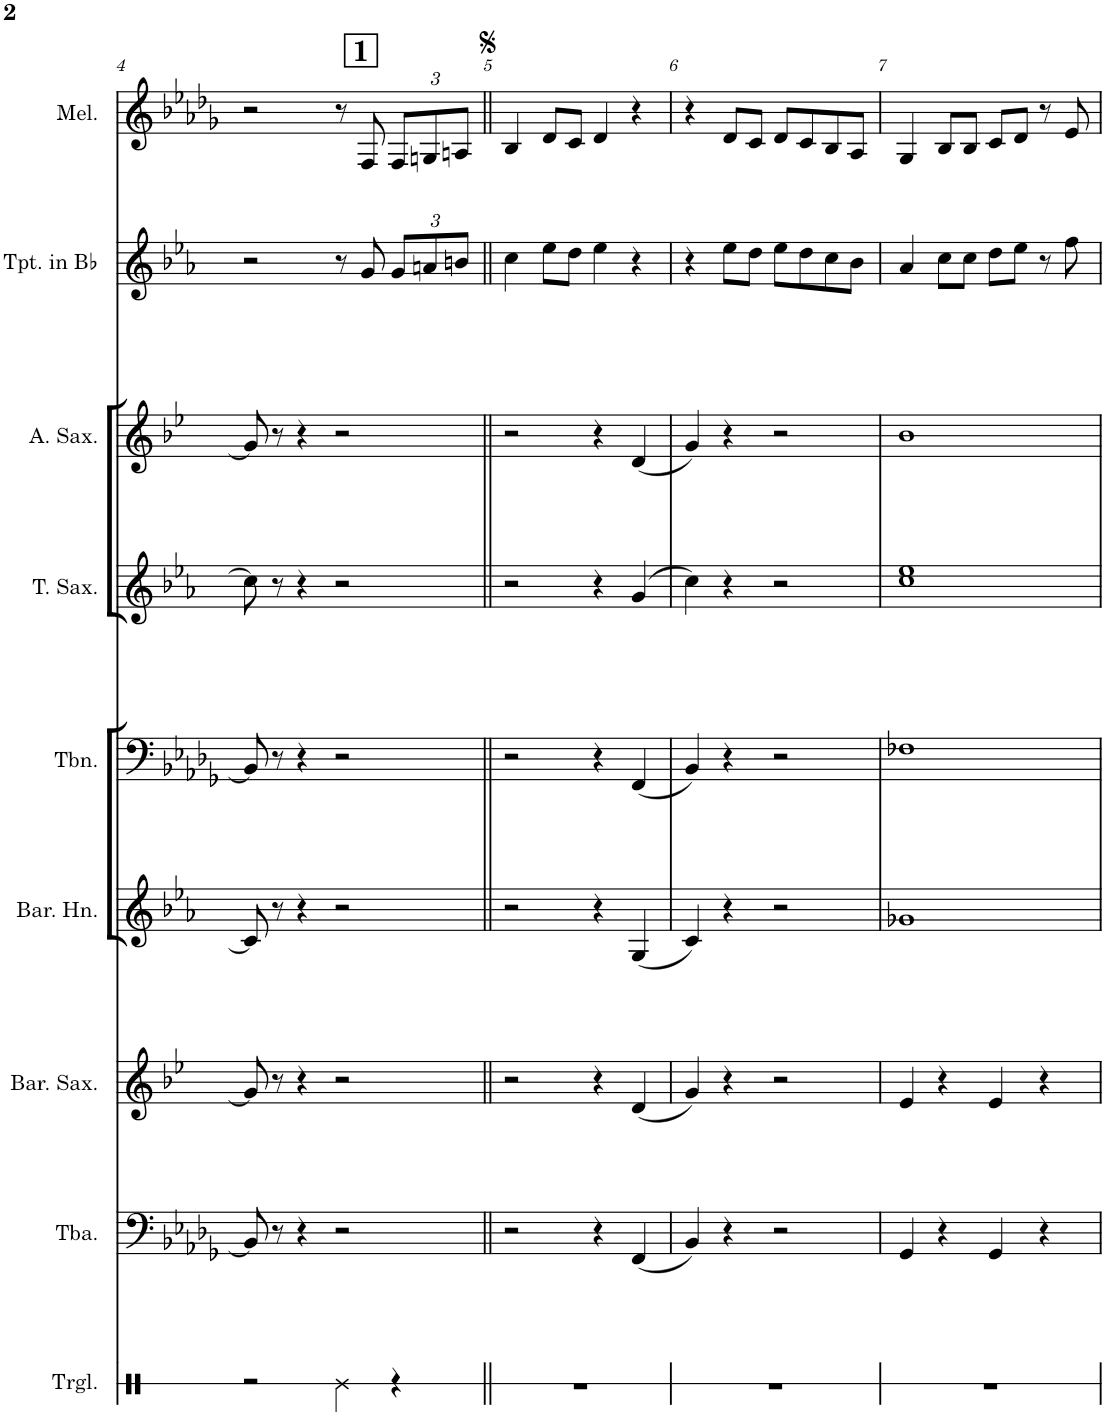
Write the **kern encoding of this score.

**kern	**kern	**kern	**kern	**kern	**kern	**kern	**kern	**kern
*part9	*part8	*part7	*part6	*part5	*part4	*part3	*part2	*part1
*staff9	*staff8	*staff7	*staff6	*staff5	*staff4	*staff3	*staff2	*staff1
*I"Triangle	*I"Tuba	*I"Baritone Saxophone	*I"Baritone Horn	*I"Trombone	*I"Tenor Saxophone	*I"Alto Saxophone	*I"Trumpet in Bb	*I"Melodica
*I'Trgl.	*I'Tba.	*I'Bar. Sax.	*I'Bar. Hn.	*I'Tbn.	*I'T. Sax.	*I'A. Sax.	*I'Tpt. in Bb	*I'Mel.
!!LO:PB:g=z
*clefX	*clefF4	*clefG2	*clefG2	*clefF4	*clefG2	*clefG2	*clefG2	*clefG2
*	*	*Trd12c21	*Trd4c7	*	*Trd8c14	*Trd5c9	*Trd1c2	*
*k[]	*k[b-e-a-d-g-]	*k[b-e-]	*k[b-e-a-]	*k[b-e-a-d-g-]	*k[b-e-a-]	*k[b-e-]	*k[b-e-a-]	*k[b-e-a-d-g-]
*M4/4	*M4/4	*M4/4	*M4/4	*M4/4	*M4/4	*M4/4	*M4/4	*M4/4
!!LO:REH:place=s1:a:B:cj:fs=14:t=1:qo=2.5
=4	=4	=4	=4	=4	=4	=4	=4	=4
2r	8BB-/]	8g/]	8c/]	8BB-/]	8cc\]	8g/]	2r	2r
.	8r	8r	8r	8r	8r	8r	.	.
.	4r	4r	4r	4r	4r	4r	.	.
4Re\	2r	2r	2r	2r	2r	2r	8r	8r
.	.	.	.	.	.	.	8g/	8F/
*	*	*	*	*	*	*	*Xbrackettup	*Xbrackettup
4r	.	.	.	.	.	.	12g/L	12F/L
.	.	.	.	.	.	.	12an/	12Gn/
.	.	.	.	.	.	.	12bn/J	12An/J
=5||	=5||	=5||	=5||	=5||	=5||	=5||	=5||	=5||
1r	2r	2r	2r	2r	2r	2r	4cc\	4B-/
.	.	.	.	.	.	.	8ee-\L	8d-/L
.	.	.	.	.	.	.	8dd\J	8c/J
.	4r	4r	4r	4r	4r	4r	4ee-\	4d-/
.	(4FF/	(4d/	(4G/	(4FF/	(4g/	(4d/	4r	4r
=6	=6	=6	=6	=6	=6	=6	=6	=6
1r	4BB-/)	4g/)	4c/)	4BB-/)	4cc\)	4g/)	4r	4r
.	4r	4r	4r	4r	4r	4r	8ee-\L	8d-/L
.	.	.	.	.	.	.	8dd\J	8c/J
.	2r	2r	2r	2r	2r	2r	8ee-\L	8d-/L
.	.	.	.	.	.	.	8dd\	8c/
.	.	.	.	.	.	.	8cc\	8B-/
.	.	.	.	.	.	.	8b-\J	8A-/J
=7	=7	=7	=7	=7	=7	=7	=7	=7
1r	4GG-/	4e-/	1g-X	1F-X	1cc 1ee-	1b-	4a-/	4G-/
.	4r	4r	.	.	.	.	8cc\L	8B-/L
.	.	.	.	.	.	.	8cc\J	8B-/J
.	4GG-/	4e-/	.	.	.	.	8dd\L	8c/L
.	.	.	.	.	.	.	8ee-\J	8d-/J
.	4r	4r	.	.	.	.	8r	8r
.	.	.	.	.	.	.	8ff\	8e-/
=	=	=	=	=	=	=	=	=
*-	*-	*-	*-	*-	*-	*-	*-	*-
